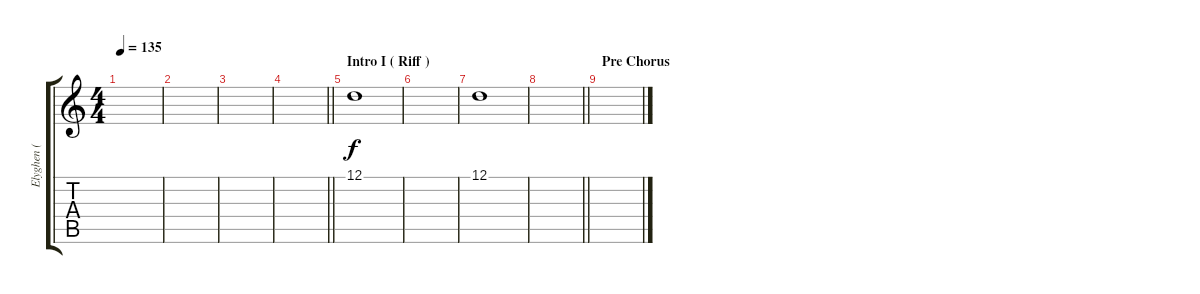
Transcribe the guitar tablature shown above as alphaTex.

\track ("Elyghen ( Keyboards )" "Elyghen ( ") {instrument fx4atmosphere}
\staff {score tabs}
\tuning (D4 A3 F3 C3 G2 D2) {hide}
\ts (4 4)
\tempo 135
\clef g2
\ks c
|
|
|
\barLineRight lightlight
|
\section ("" "Intro I ( Riff )")
12.1.1 |
|
12.1.1 |
\barLineRight lightlight
|
\section ("" "Pre Chorus")
